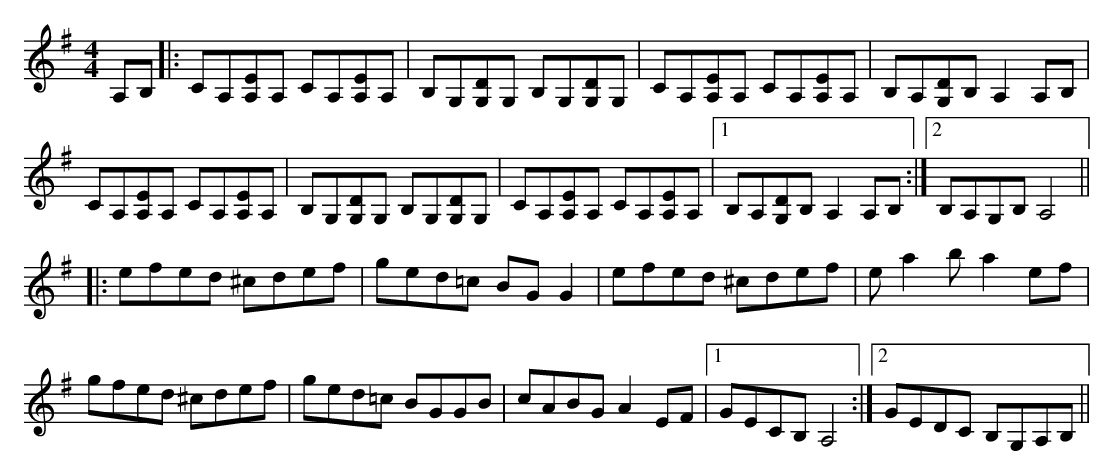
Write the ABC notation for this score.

X:1
M:4/4
K:Ador
A,B,|:CA,[A,E]A, CA,[A,E]A,|B,G,[G,D]G, B,G,[G,D]G,|CA,[A,E]A, CA,[A,E]A,|B,A,[G,D]B, A,2A,B,|
CA,[A,E]A, CA,[A,E]A,|B,G,[G,D]G, B,G,[G,D]G,|CA,[A,E]A, CA,[A,E]A,|1 B,A,[G,D]B, A,2A,B,:|2 B,A,G,B, A,4||
|:efed ^cdef|ged=c BGG2|efed ^cdef|ea2b a2ef|
gfed ^cdef|ged=c BGGB|cABG A2EF|1 GECB, A,4:|2 GEDC B,G,A,B,||
